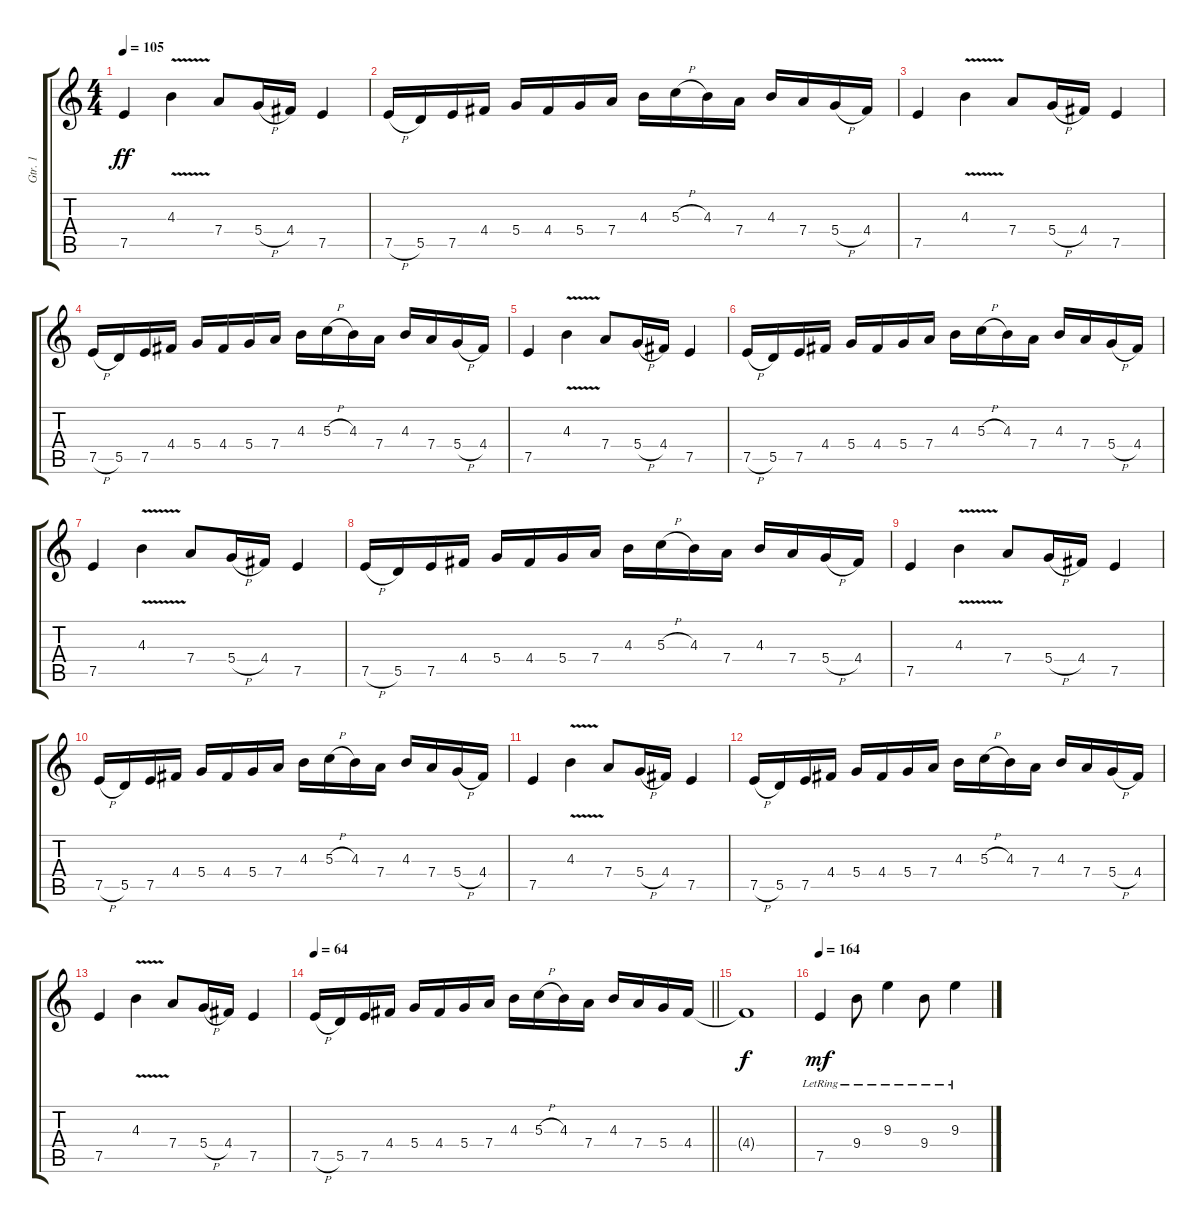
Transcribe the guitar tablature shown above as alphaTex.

\track ("Gtr. 1" "Gtr. 1") {instrument electricguitarclean}
\staff {score tabs}
\tuning (E4 B3 G3 D3 A2 E2) {hide}
\ts (4 4)
\tempo 105
\clef g2
\ks c
7.5.4{dy ff} 4.3{v}.4 7.4.8 5.4{h}.16 4.4.16 7.5.4 |
7.5{h}.16 5.5.16 7.5.16 4.4.16 5.4.16 4.4.16 5.4.16 7.4.16 4.3.16 5.3{h}.16 4.3.16 7.4.16 4.3.16 7.4.16 5.4{h}.16 4.4.16 |
7.5.4 4.3{v}.4 7.4.8 5.4{h}.16 4.4.16 7.5.4 |
7.5{h}.16 5.5.16 7.5.16 4.4.16 5.4.16 4.4.16 5.4.16 7.4.16 4.3.16 5.3{h}.16 4.3.16 7.4.16 4.3.16 7.4.16 5.4{h}.16 4.4.16 |
7.5.4 4.3{v}.4 7.4.8 5.4{h}.16 4.4.16 7.5.4 |
7.5{h}.16 5.5.16 7.5.16 4.4.16 5.4.16 4.4.16 5.4.16 7.4.16 4.3.16 5.3{h}.16 4.3.16 7.4.16 4.3.16 7.4.16 5.4{h}.16 4.4.16 |
7.5.4 4.3{v}.4 7.4.8 5.4{h}.16 4.4.16 7.5.4 |
7.5{h}.16 5.5.16 7.5.16 4.4.16 5.4.16 4.4.16 5.4.16 7.4.16 4.3.16 5.3{h}.16 4.3.16 7.4.16 4.3.16 7.4.16 5.4{h}.16 4.4.16 |
7.5.4 4.3{v}.4 7.4.8 5.4{h}.16 4.4.16 7.5.4 |
7.5{h}.16 5.5.16 7.5.16 4.4.16 5.4.16 4.4.16 5.4.16 7.4.16 4.3.16 5.3{h}.16 4.3.16 7.4.16 4.3.16 7.4.16 5.4{h}.16 4.4.16 |
7.5.4 4.3{v}.4 7.4.8 5.4{h}.16 4.4.16 7.5.4 |
7.5{h}.16 5.5.16 7.5.16 4.4.16 5.4.16 4.4.16 5.4.16 7.4.16 4.3.16 5.3{h}.16 4.3.16 7.4.16 4.3.16 7.4.16 5.4{h}.16 4.4.16 |
7.5.4 4.3{v}.4 7.4.8 5.4{h}.16 4.4.16 7.5.4 |
\tempo 64
\barLineRight lightlight
7.5{h}.16 5.5.16 7.5.16 4.4.16 5.4.16 4.4.16 5.4.16 7.4.16 4.3.16 5.3{h}.16 4.3.16 7.4.16 4.3.16 7.4.16 5.4.16 4.4.16 |
4.4{t}.1{dy f} |
\tempo 164
7.5{lr}.4{dy mf instrument electricguitarclean} 9.4{lr}.8 9.3{lr}.4 9.4{lr}.8 9.3{lr}.4
